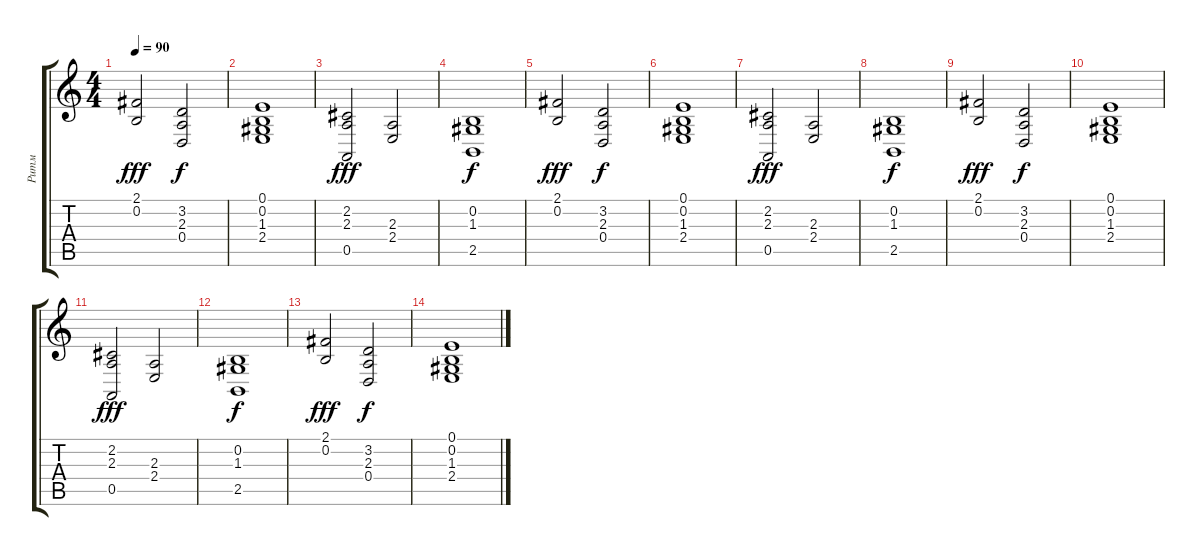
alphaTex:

\track ("Ритм" "Ритм") {instrument pad1newage}
\staff {score tabs}
\tuning (E4 B3 G3 D3 A2 E2) {hide}
\ts (4 4)
\tempo 90
\clef g2
\ks c
(2.1 0.2).2{dy fff} (3.2 2.3 0.4).2{dy f} |
(0.1 0.2 1.3 2.4).1 |
(2.2 2.3 0.5).2{dy fff} (2.3 2.4).2 |
(0.2 1.3 2.5).1{dy f} |
(2.1 0.2).2{dy fff} (3.2 2.3 0.4).2{dy f} |
(0.1 0.2 1.3 2.4).1 |
(2.2 2.3 0.5).2{dy fff} (2.3 2.4).2 |
(0.2 1.3 2.5).1{dy f} |
(2.1 0.2).2{dy fff} (3.2 2.3 0.4).2{dy f} |
(0.1 0.2 1.3 2.4).1 |
(2.2 2.3 0.5).2{dy fff} (2.3 2.4).2 |
(0.2 1.3 2.5).1{dy f} |
(2.1 0.2).2{dy fff} (3.2 2.3 0.4).2{dy f} |
(0.1 0.2 1.3 2.4).1
